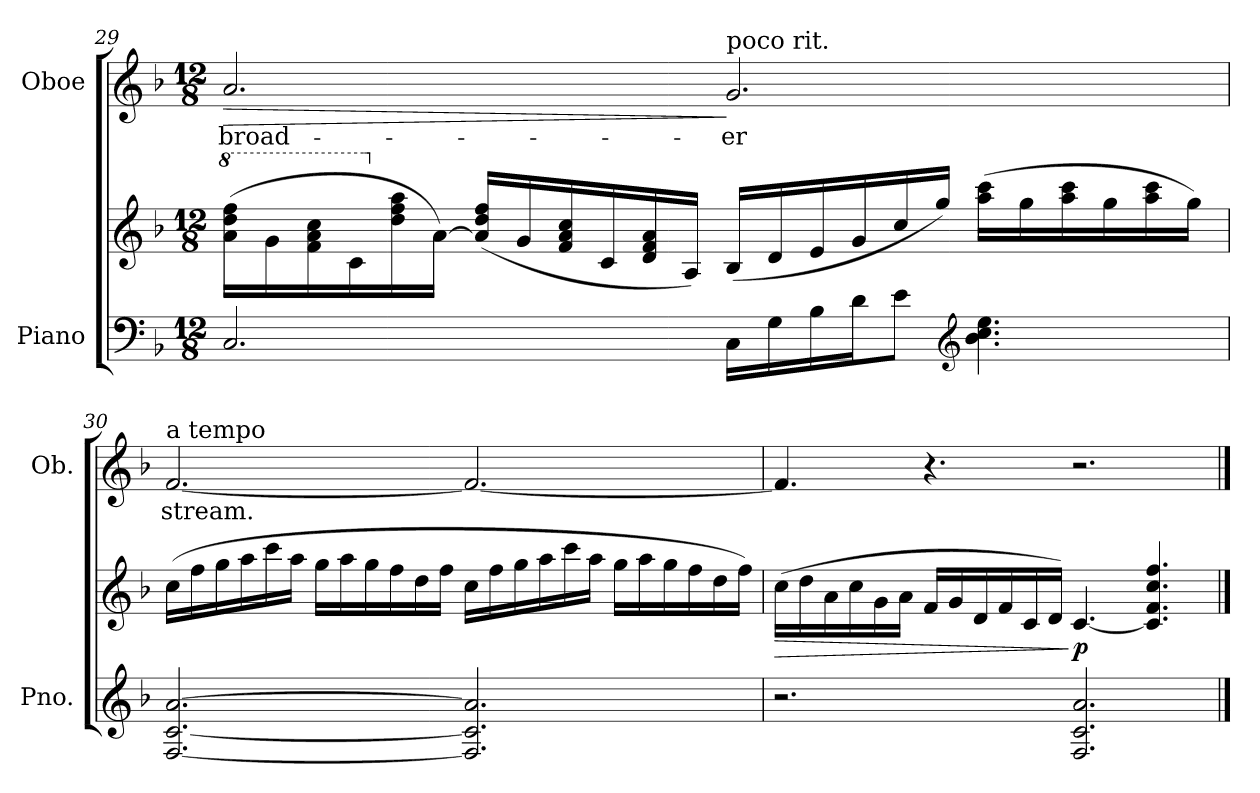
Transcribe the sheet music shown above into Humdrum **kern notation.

**kern	**kern	**dynam	**kern	**text	**dynam
*part2	*part2	*part2	*part1	*part1	*part1
*staff3	*staff2	*staff2/3	*staff1	*staff1	*staff1
*I"Piano	*	*	*I"Oboe	*	*
*I'Pno.	*	*	*I'Ob.	*	*
!!LO:LB:g=z
*clefF4	*clefG2	*	*clefG2	*	*
*k[b-]	*k[b-]	*	*k[b-]	*	*
*M12/8	*M12/8	*	*M12/8	*	*
*	*8va	*	*	*	*
=29	=29	=29	=29	=29	=29
!	!	!	!	!LO:LY:b	!LO:HP:b
2.C/	(16aa\ 16ddd\ 16fff\LL	.	2.a/	broad-	>
.	16gg\	.	.	.	.
.	16ff\ 16aa\ 16ccc\	.	.	.	.
.	16cc\	.	.	.	.
*	*X8va	*	*	*	*
.	16dd\ 16ff\ 16aa\	.	.	.	.
.	[16a\JJ)	.	.	.	.
.	(16a/] 16dd/ 16ff/LL	.	.	.	.
.	16g/	.	.	.	.
.	16f/ 16a/ 16cc/	.	.	.	.
.	16c/	.	.	.	.
.	16d/ 16f/ 16a/	.	.	.	.
.	16A/JJ)	.	.	.	.
!	!	!	!LO:TX:a:t=poco rit.	!	!
!	!	!	!	!LO:LY:b	!
16C\LL	(16B-/LL	.	2.g/	-er	]
16G\	16d/	.	.	.	.
16B-\	16e/	.	.	.	.
16d\J	16g/	.	.	.	.
8e\J	16cc/	.	.	.	.
.	16gg/JJ)	.	.	.	.
*clefG2	*	*	*	*	*
4.b-\ 4.cc\ 4.ee\	(16aa\ 16ccc\LL	.	.	.	.
.	16gg\	.	.	.	.
.	16aa\ 16ccc\	.	.	.	.
.	16gg\	.	.	.	.
.	16aa\ 16ccc\	.	.	.	.
.	16gg\JJ)	.	.	.	.
!!LO:PB:g=z
=30	=30	=30	=30	=30	=30
!	!	!	!LO:TX:a:t=a tempo	!	!
!	!	!	!	!LO:LY:b	!
[2.F/ [2.c/ [2.a/	(16cc\LL	.	[2.f/	stream.	.
.	16ff\	.	.	.	.
.	16gg\	.	.	.	.
.	16aa\	.	.	.	.
.	16ccc\	.	.	.	.
.	16aa\JJ	.	.	.	.
.	16gg\LL	.	.	.	.
.	16aa\	.	.	.	.
.	16gg\	.	.	.	.
.	16ff\	.	.	.	.
.	16dd\	.	.	.	.
.	16ff\JJ	.	.	.	.
2.F/] 2.c/] 2.a/]	16cc\LL	.	2.f/_	.	.
.	16ff\	.	.	.	.
.	16gg\	.	.	.	.
.	16aa\	.	.	.	.
.	16ccc\	.	.	.	.
.	16aa\JJ	.	.	.	.
.	16gg\LL	.	.	.	.
.	16aa\	.	.	.	.
.	16gg\	.	.	.	.
.	16ff\	.	.	.	.
.	16dd\	.	.	.	.
.	16ff\JJ)	.	.	.	.
=31	=31	=31	=31	=31	=31
!	!	!LO:HP:b	!	!	!
2.r	(16cc\LL	>	4.f/]	.	.
.	16dd\	.	.	.	.
.	16a\	.	.	.	.
.	16cc\	.	.	.	.
.	16g\	.	.	.	.
.	16a\JJ	.	.	.	.
.	16f/LL	.	4.r	.	.
.	16g/	.	.	.	.
.	16d/	.	.	.	.
.	16f/	.	.	.	.
.	16c/	.	.	.	.
.	16d/JJ)	.	.	.	.
!	!	!LO:DY:n=1:b	!	!	!
2.F/ 2.c/ 2.a/	[4.c/	] p	2.r	.	.
.	4.c/] 4.f/ 4.cc/ 4.ff/	.	.	.	.
==	==	==	==	==	==
*-	*-	*-	*-	*-	*-
